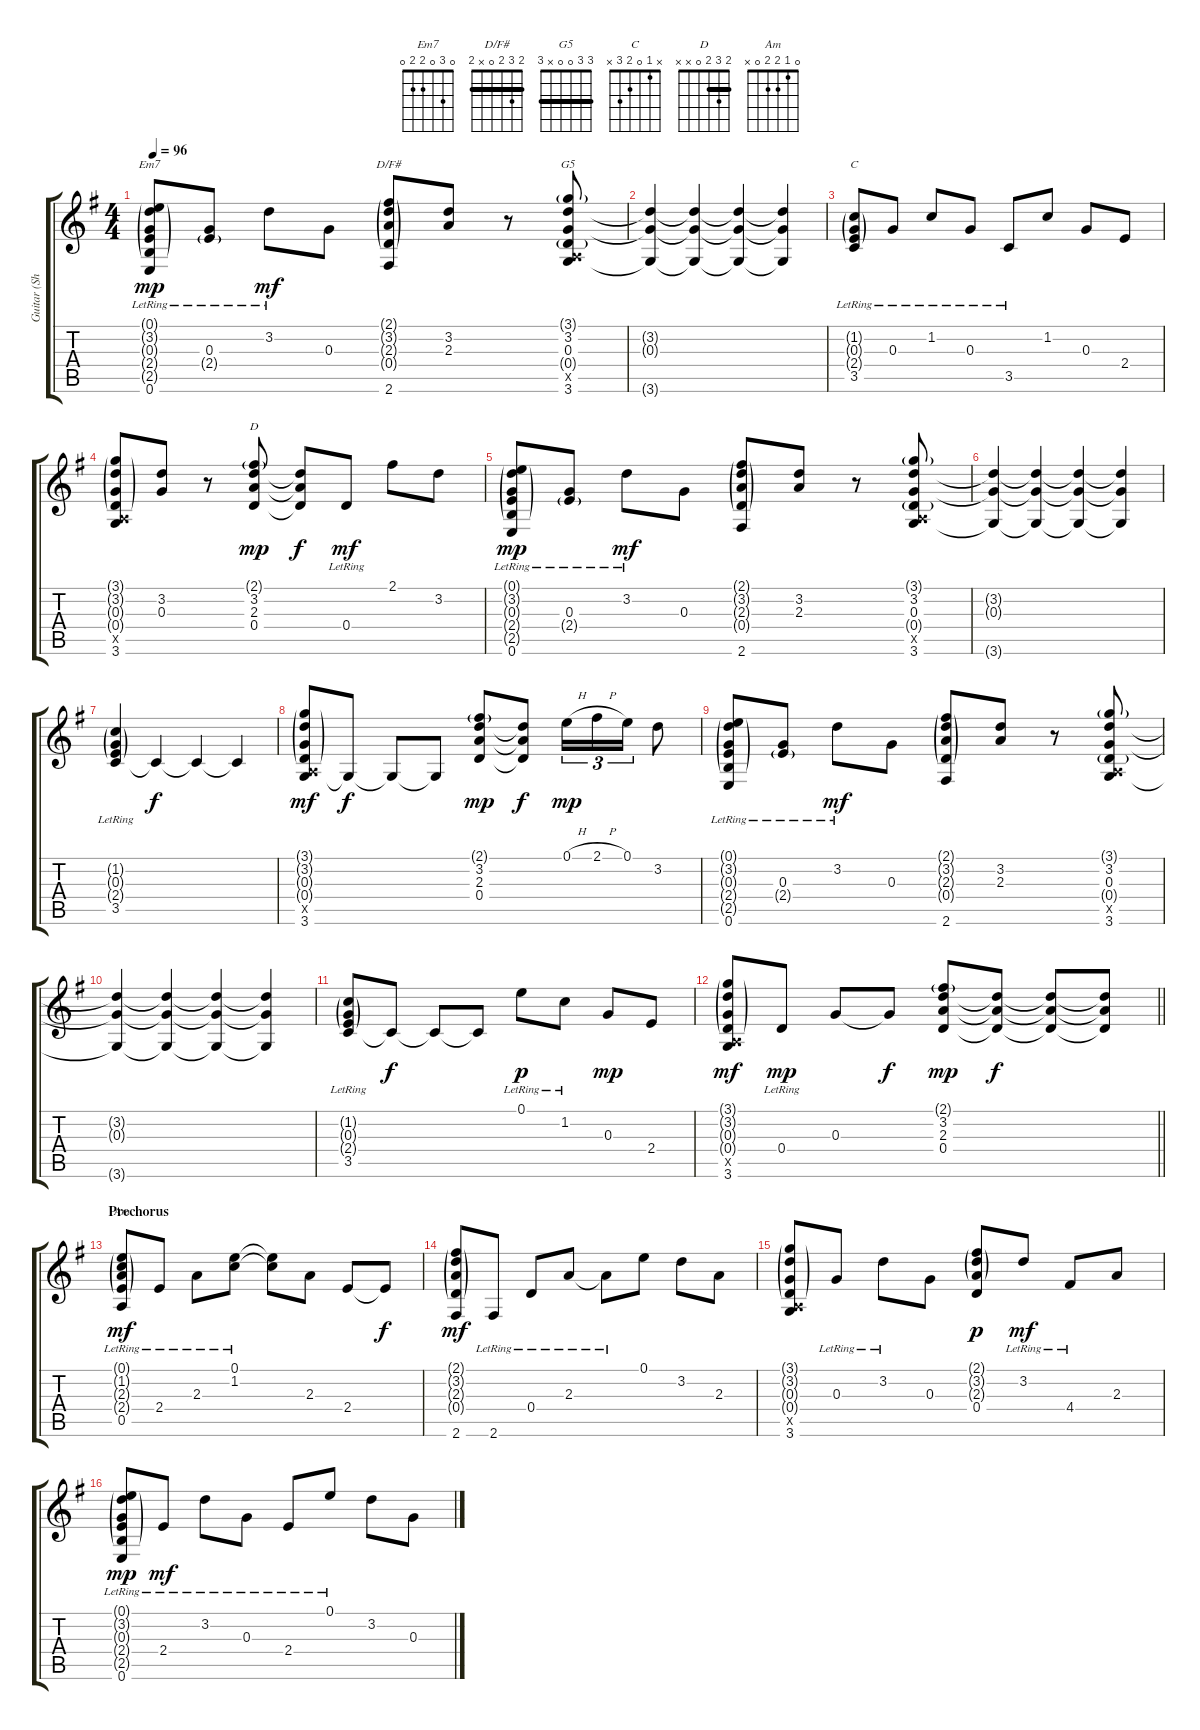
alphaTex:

\track ("Guitar (Show Chords)" "Guitar (Sh") {instrument acousticguitarsteel}
\staff {score tabs}
\tuning (E4 B3 G3 D3 A2 E2) {hide}
\chord ("Em7" 0 3 0 2 2 0)
\chord ("D/F#" 2 3 2 0 x 2) {barre 2}
\chord ("G5" 3 3 0 0 x 3) {barre 3}
\chord ("C" x 1 0 2 3 x)
\chord ("D" 2 3 2 0 x x) {barre 2}
\chord ("Am" 0 1 2 2 0 x)
\ts (4 4)
\tempo 96
\clef g2
\ks g
(0.1{g} 3.2{g} 0.3{g lr} 2.4{g} 2.5{g} 0.6).8{ch "Em7" dy mp} (0.3 2.4{g lr}).8 3.2{lr}.8{dy mf} 0.3.8 (2.1{g} 3.2{g} 2.3{g} 0.4{g} 2.6).8{ch "D/F#"} (3.2 2.3).8 r.8 (3.1{g} 3.2 0.3 0.4{g} 0.5{x} 3.6).8{ch "G5"} |
(3.2{t} 0.3{t} 3.6{t}).4 (3.2{t} 0.3{t} 3.6{t}).4 (3.2{t} 0.3{t} 3.6{t}).4 (3.2{t} 0.3{t} 3.6{t}).4 |
(1.2{g} 0.3{g} 2.4{g} 3.5{lr}).8{ch "C"} 0.3{lr}.8 1.2{lr}.8 0.3{lr}.8 3.5{lr}.8 1.2.8 0.3.8 2.4.8 |
(3.1{g} 3.2{g} 0.3{g} 0.4{g} 0.5{x} 3.6).8 (3.2 0.3).8 r.8 (2.1{g} 3.2 2.3 0.4).8{ch "D" dy mp} (3.2{t} 2.3{t} 0.4{t}).8{dy f} 0.4{lr}.8{dy mf} 2.1.8 3.2.8 |
(0.1{g} 3.2{g} 0.3{g lr} 2.4{g} 2.5{g} 0.6).8{dy mp} (0.3 2.4{g lr}).8 3.2{lr}.8{dy mf} 0.3.8 (2.1{g} 3.2{g} 2.3{g} 0.4{g} 2.6).8 (3.2 2.3).8 r.8 (3.1{g} 3.2 0.3 0.4{g} 0.5{x} 3.6).8 |
(3.2{t} 0.3{t} 3.6{t}).4 (3.2{t} 0.3{t} 3.6{t}).4 (3.2{t} 0.3{t} 3.6{t}).4 (3.2{t} 0.3{t} 3.6{t}).4 |
(1.2{g} 0.3{g} 2.4{g} 3.5{lr}).4 3.5{t}.4{dy f} 3.5{t}.4 3.5{t}.4 |
(3.1{g} 3.2{g} 0.3{g} 0.4{g} 0.5{x} 3.6).8{dy mf} 3.6{t}.8{dy f} 3.6{t}.8 3.6{t}.8 (2.1{g} 3.2 2.3 0.4).8{dy mp} (3.2{t} 2.3{t} 0.4{t}).8{dy f} 0.1{h}.16{tu (3 2) dy mp} 2.1{h}.16{tu (3 2)} 0.1.16{tu (3 2)} 3.2.8 |
(0.1{g} 3.2{g} 0.3{g lr} 2.4{g} 2.5{g} 0.6).8 (0.3 2.4{g lr}).8 3.2{lr}.8{dy mf} 0.3.8 (2.1{g} 3.2{g} 2.3{g} 0.4{g} 2.6).8 (3.2 2.3).8 r.8 (3.1{g} 3.2 0.3 0.4{g} 0.5{x} 3.6).8 |
(3.2{t} 0.3{t} 3.6{t}).4 (3.2{t} 0.3{t} 3.6{t}).4 (3.2{t} 0.3{t} 3.6{t}).4 (3.2{t} 0.3{t} 3.6{t}).4 |
(1.2{g} 0.3{g} 2.4{g} 3.5{lr}).8 3.5{t}.8{dy f} 3.5{t}.8 3.5{t}.8 0.1{lr}.8{dy p} 1.2{lr}.8 0.3.8{dy mp} 2.4.8 |
\barLineRight lightlight
(3.1{g} 3.2{g} 0.3{g} 0.4{g} 0.5{x} 3.6).8{dy mf} 0.4{lr}.8{dy mp} 0.3.8 0.3{t}.8{dy f} (2.1{g} 3.2 2.3 0.4).8{dy mp} (3.2{t} 2.3{t} 0.4{t}).8{dy f} (3.2{t} 2.3{t} 0.4{t}).8 (3.2{t} 2.3{t} 0.4{t}).8 |
\section ("" "Prechorus")
(0.1{g} 1.2{g} 2.3{g} 2.4{g} 0.5{lr}).8{ch "Am" dy mf} 2.4{lr}.8 2.3{lr}.8 (0.1{lr} 1.2{lr}).8 (0.1{t} 1.2{t}).8 2.3.8 2.4.8 2.4{t}.8{dy f} |
(2.1{g} 3.2{g} 2.3{g} 0.4{g} 2.6).8{dy mf} 2.6{lr}.8 0.4{lr}.8 2.3{lr}.8 2.3{lr t}.8 0.1.8 3.2.8 2.3.8 |
(3.1{g} 3.2{g} 0.3{g} 0.4{g} 0.5{x} 3.6).8 0.3{lr}.8 3.2{lr}.8 0.3.8 (2.1{g} 3.2{g} 2.3{g} 0.4).8{dy p} 3.2{lr}.8{dy mf} 4.4{lr}.8 2.3.8 |
(0.1{g} 3.2{g} 0.3{g lr} 2.4{g} 2.5{g} 0.6).8{dy mp} 2.4{lr}.8{dy mf} 3.2{lr}.8 0.3{lr}.8 2.4{lr}.8 0.1{lr}.8 3.2.8 0.3.8
